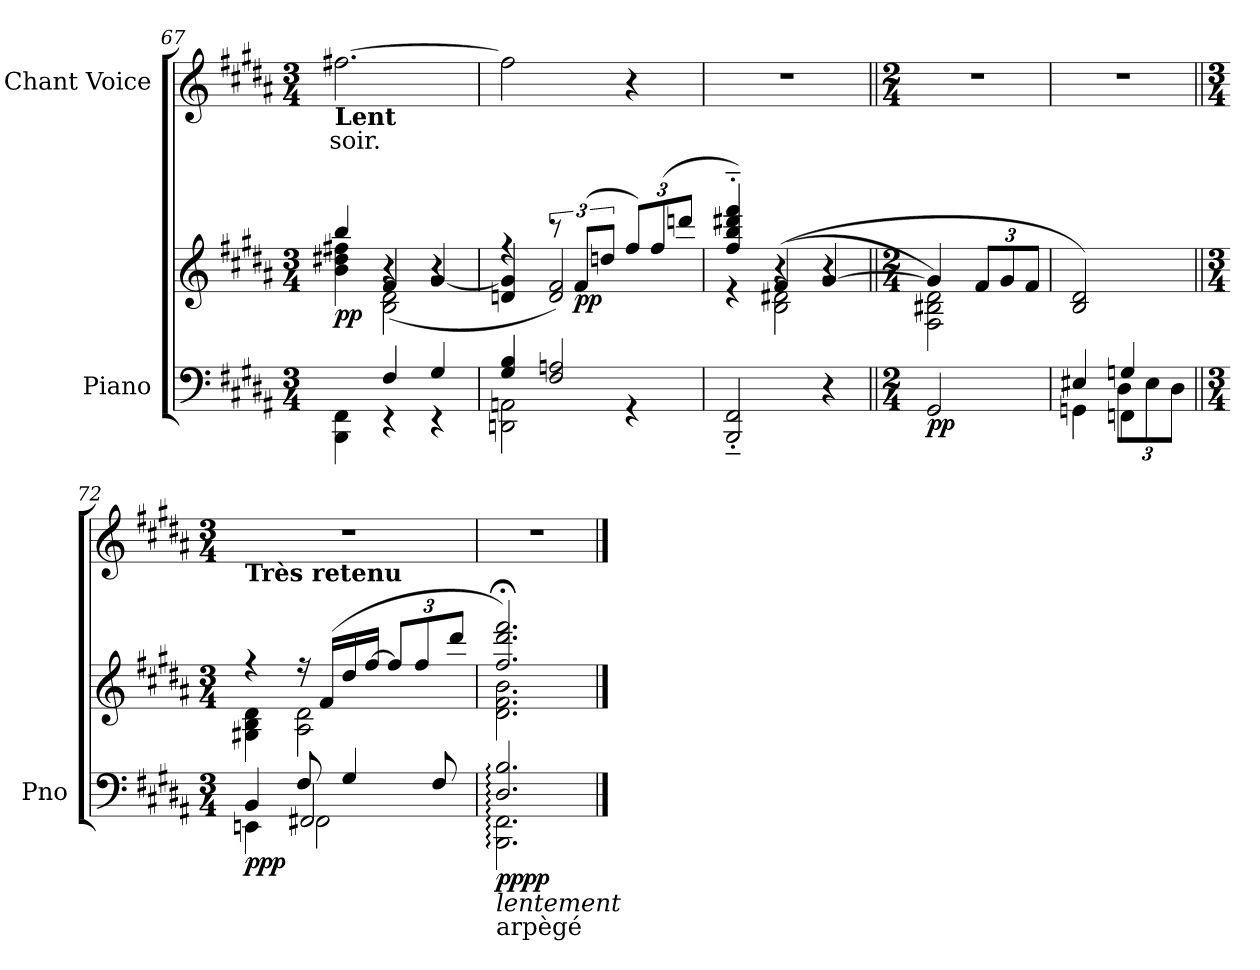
**kern	**kern	**dynam	**kern	**text
*part2	*part2	*part2	*part1	*part1
*staff3	*staff2	*staff2/3	*staff1	*staff1
*I"Piano	*	*	*I"Chant Voice	*
*I'Pno	*	*	*	*
*clefF4	*clefG2	*	*clefG2	*
*k[f#c#g#d#a#]	*k[f#c#g#d#a#]	*	*k[f#c#g#d#a#]	*
*M3/4	*M3/4	*	*M3/4	*
=67	=67	=67	=67	=67
*^	*^	*	*	*
*	*	*	*^	*	*	*
!	!	!	!	!	!	!LO:TX:b:B:t=Lent	!
!	!	!	!	!	!LO:DY:b	!	!LO:LY:b
4ryy	4BBB\ 4FF#\	4bb/	4b\ 4dd#X\ 4ff#X\	4ryy	pp	[2.ff#X\	-soir.
4F#/	4r	4r	(4f#/	2B\ 2d#\	.	.	.
4G#/	4r	4r	[4g#/	.	.	.	.
*	*	*	*v	*v	*	*	*
!!LO:PB:g=z
=68	=68	=68	=68	=68	=68	=68
4G#/ 4B/	2DDn\ 2AAn\	4r	4dn/ 4g#/]	.	2ff#\]	.
2F#/ 2An/	.	12r	2d/ 2f#/)	.	.	.
!	!	!	!	!LO:DY:b	!	!
.	.	(12f#/L	.	pp	.	.
.	.	12ddn/J	.	.	.	.
*	*	*Xbrackettup	*	*	*	*
.	4r	12ff#/L)	.	.	4r	.
.	.	(12ff#/	.	.	.	.
.	.	12dddn/J	.	.	.	.
*v	*v	*	*	*	*	*
=69	=69	=69	=69	=69	=69
*	*	*^	*	*	*
2BBB/'~ 2FF#/'~	4ff#/'~ 4bb/'~ 4ddd#X/'~ 4fff#/'~)	4r	4ryy	.	2.r	.
.	(4f#/	4r	(2B\ 2d#X\	.	.	.
4r	[4g#/	4r	.	.	.	.
*	*v	*v	*v	*	*	*
=70||	=70||	=70||	=70||	=70||
*M2/4	*M2/4	*	*M2/4	*
*	*^	*	*	*
!	!	!	!LO:DY:b=2	!	!
2GG#/	4g#/]	2F#\ 2B#X\ 2d#\)	pp	2r	.
.	12f#/L	.	.	.	.
.	12g#/	.	.	.	.
.	12f#/J	.	.	.	.
*	*v	*v	*	*	*
=71	=71	=71	=71	=71
*^	*	*	*	*
*	*^	*	*	*	*
4E#X/	4GGn\	4ryy	2B/ 2d#/)	.	2r	.
4Gn/	4FFn\	12D#\L	.	.	.	.
.	.	12E#\	.	.	.	.
.	.	12D#\J	.	.	.	.
=72||	=72||	=72||	=72||	=72||	=72||	=72||
*M3/4	*	*	*M3/4	*	*M3/4	*
*	*	*	*^	*	*	*
!	!	!	!	!	!	!LO:TX:b:B:t=Très retenu	!
!	!	!	!	!	!LO:DY:b=2	!	!
4BB/	4EEn\	4ryy	4r	4G#X\ 4B\ 4d#\	ppp	2.r	.
8F#/	2FF#X/	2FF#\	16r	2A#\ 2d#\	.	.	.
.	.	.	(16f#/LL	.	.	.	.
4G#/	.	.	16dd#/	.	.	.	.
.	.	.	[16ff#/JJ	.	.	.	.
.	.	.	12ff#/L]	.	.	.	.
.	.	.	12ff#/	.	.	.	.
8F#/	.	.	.	.	.	.	.
.	.	.	12ddd#/J	.	.	.	.
*	*v	*v	*	*	*	*	*
=73	=73	=73	=73	=73	=73	=73
!LO:TX:b:i:t=lentement	!	!	!	!	!	!
!LO:TX:b:t=arpègé	!	!	!	!	!	!
!	!	!	!	!LO:DY:b=2	!	!
2.D#/: 2.B/:	2.BBB\: 2.FF#\:	2.ff#/;< 2.ddd#/;< 2.fff#/;<)	2.d#\: 2.f#\: 2.b\:	pppp	2.r	.
*v	*v	*	*	*	*	*
*	*v	*v	*	*	*
==	==	==	==	==
*-	*-	*-	*-	*-
